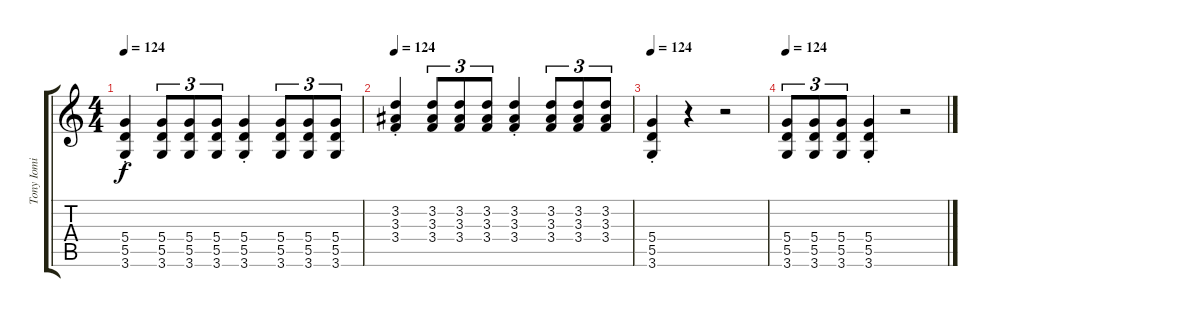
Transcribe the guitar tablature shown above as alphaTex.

\track ("Tony Iomi Guitar 2" "Tony Iomi ") {instrument distortionguitar}
\staff {score tabs}
\tuning (E4 B3 G3 D3 A2 E2) {hide}
\ts (4 4)
\tempo 124
\clef g2
\ks c
(5.4{st} 5.5{st} 3.6{st}).4{dy f} (5.4 5.5 3.6).8{tu (3 2)} (5.4 5.5 3.6).8{tu (3 2)} (5.4 5.5 3.6).8{tu (3 2)} (5.4{st} 5.5{st} 3.6{st}).4 (5.4 5.5 3.6).8{tu (3 2)} (5.4 5.5 3.6).8{tu (3 2)} (5.4 5.5 3.6).8{tu (3 2)} |
\tempo 124
(3.2{st} 3.3{st} 3.4{st}).4 (3.2 3.3 3.4).8{tu (3 2)} (3.2 3.3 3.4).8{tu (3 2)} (3.2 3.3 3.4).8{tu (3 2)} (3.2{st} 3.3{st} 3.4{st}).4 (3.2 3.3 3.4).8{tu (3 2)} (3.2 3.3 3.4).8{tu (3 2)} (3.2 3.3 3.4).8{tu (3 2)} |
\tempo 124
(5.4{st} 5.5{st} 3.6{st}).4 r.4 r.2 |
\tempo 124
(5.4 5.5 3.6).8{tu (3 2)} (5.4 5.5 3.6).8{tu (3 2)} (5.4 5.5 3.6).8{tu (3 2)} (5.4{st} 5.5{st} 3.6{st}).4 r.2
